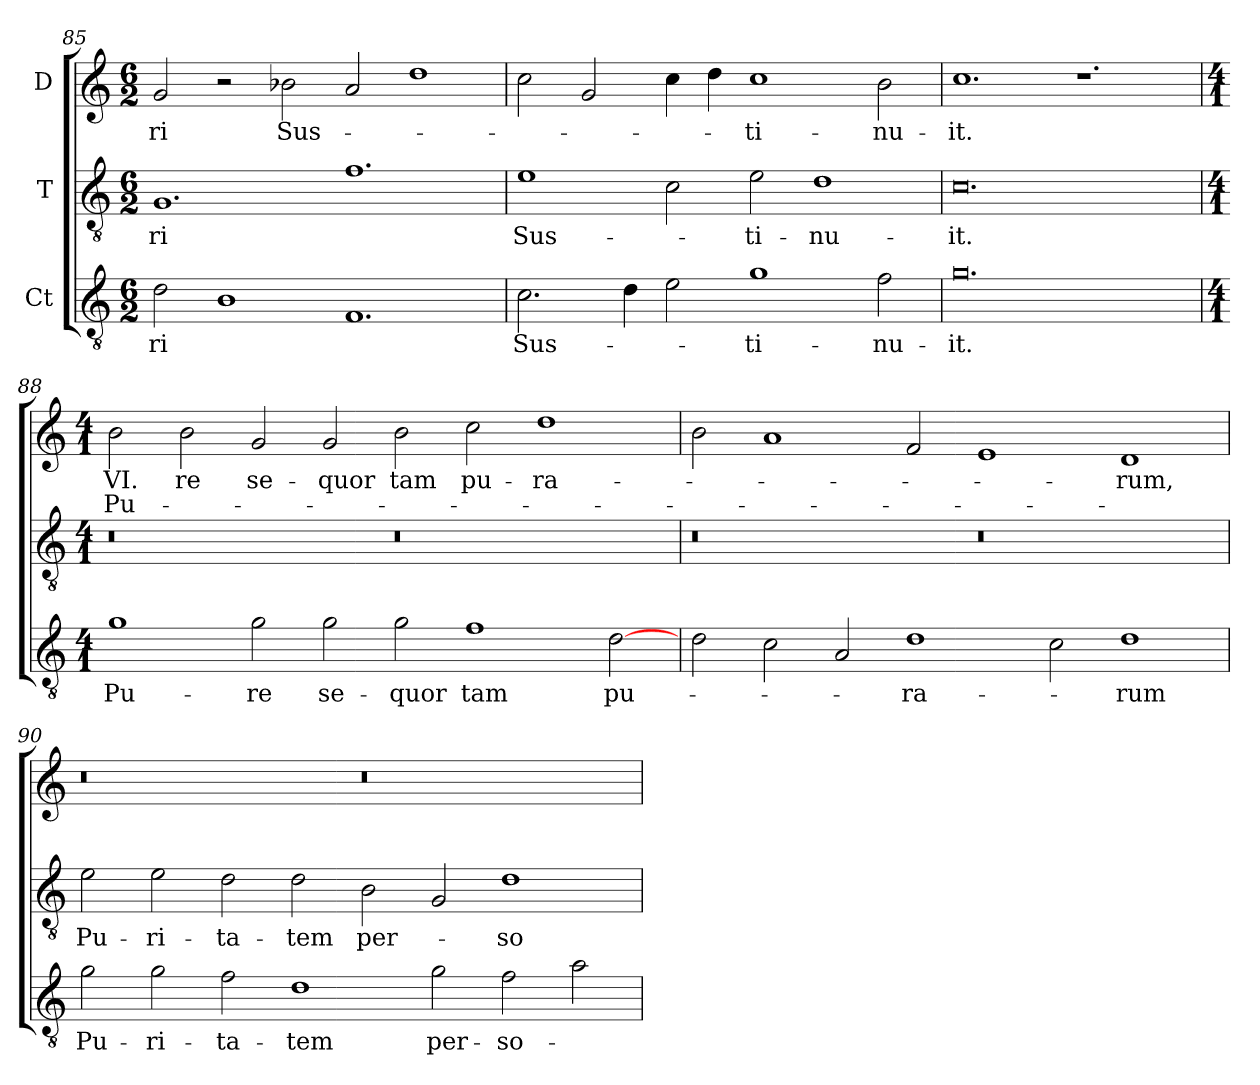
**kern	**text	**kern	**text	**kern	**text	**text
*part3	*part3	*part2	*part2	*part1	*part1	*part1
*staff3	*staff3	*staff2	*staff2	*staff1	*staff1	*staff1
*I"Ct	*	*I"T	*	*I"D	*	*
*clefGv2	*	*clefGv2	*	*clefG2	*	*
*ITrd7c12	*	*ITrd7c12	*	*	*	*
*k[]	*	*k[]	*	*k[]	*	*
*C:	*	*C:	*	*C:	*	*
*M6/2	*	*M6/2	*	*M6/2	*	*
=85	=85	=85	=85	=85	=85	=85
!	!LO:LY:b:color=#000000	!	!	!	!	!
!	!	!	!LO:LY:b:color=#000000	!	!	!
!	!	!	!	!	!LO:LY:b:color=#000000	!
2Di\	-ri	1.GGi/	-ri	2gi/	-ri	.
1BBi/	.	.	.	2r	.	.
!	!	!	!	!	!LO:LY:b:color=#000000	!
.	.	.	.	2b-Xi\	Sus-	.
1.FFi/	.	1.Fi\	.	2ai/	.	.
.	.	.	.	1ddi\	.	.
=86	=86	=86	=86	=86	=86	=86
!	!LO:LY:b:color=#000000	!	!	!	!	!
!	!	!	!LO:LY:b:color=#000000	!	!	!
2.Ci\	Sus-	1Ei\	Sus-	2cci\	.	.
.	.	.	.	2gi/	.	.
4Di\	.	.	.	.	.	.
2Ei\	.	2Ci\	.	4cci\	.	.
.	.	.	.	4ddi\	.	.
!	!LO:LY:b:color=#000000	!	!	!	!	!
!	!	!	!LO:LY:b:color=#000000	!	!	!
!	!	!	!	!	!LO:LY:b:color=#000000	!
1Gi\	-ti-	2Ei\	-ti-	1cci\	-ti-	.
!	!	!	!LO:LY:b:color=#000000	!	!	!
.	.	1Di\	-nu-	.	.	.
!	!LO:LY:b:color=#000000	!	!	!	!	!
!	!	!	!	!	!LO:LY:b:color=#000000	!
2Fi\	-nu-	.	.	2bi\	-nu-	.
=87	=87	=87	=87	=87	=87	=87
!	!LO:LY:b:color=#000000	!	!	!	!	!
!	!	!	!LO:LY:b:color=#000000	!	!	!
!	!	!	!	!	!LO:LY:b:color=#000000	!
0.Gi\	-it.	0.Ci\	-it.	1.cci\	-it.	.
.	.	.	.	1.r	.	.
!!LO:PB:g=z
=88	=88	=88	=88	=88	=88	=88
*M4/1	*	*M4/1	*	*M4/1	*	*
!	!LO:LY:b:color=#000000	!	!	!	!	!
!	!	!	!	!	!LO:LY:a:color=#000000	!LO:LY:b:color=#000000
1Gi\	Pu-	0r	.	2bi\	VI.	Pu-
!	!	!	!	!	!LO:LY:b:color=#000000	!
.	.	.	.	2bi\	-re	.
!	!LO:LY:b:color=#000000	!	!	!	!	!
!	!	!	!	!	!LO:LY:b:color=#000000	!
2Gi\	-re	.	.	2gi/	se-	.
!	!LO:LY:b:color=#000000	!	!	!	!	!
!	!	!	!	!	!LO:LY:b:color=#000000	!
2Gi\	se-	.	.	2gi/	-quor	.
!	!LO:LY:b:color=#000000	!	!	!	!	!
!	!	!	!	!	!LO:LY:b:color=#000000	!
2Gi\	-quor	0r	.	2bi\	tam	.
!	!LO:LY:b:color=#000000	!	!	!	!	!
!	!	!	!	!	!LO:LY:b:color=#000000	!
1Fi\	tam	.	.	2cci\	pu-	.
!	!	!	!	!	!LO:LY:b:color=#000000	!
.	.	.	.	1ddi\	-ra-	.
!	!LO:LY:b:color=#000000	!	!	!	!	!
[2Di\	pu-	.	.	.	.	.
=89	=89	=89	=89	=89	=89	=89
2Di\	.	0r	.	2bi\	.	.
2Ci\	.	.	.	1ai/	.	.
2AAi/	.	.	.	.	.	.
!	!LO:LY:b:color=#000000	!	!	!	!	!
1Di\	-ra-	.	.	2fi/	.	.
.	.	0r	.	1ei/	.	.
2Ci\	.	.	.	.	.	.
!	!LO:LY:b:color=#000000	!	!	!	!	!
!	!	!	!	!	!LO:LY:b:color=#000000	!
1Di\	-rum	.	.	1di/	-rum,	.
=90	=90	=90	=90	=90	=90	=90
!	!LO:LY:b:color=#000000	!	!	!	!	!
!	!	!	!LO:LY:b:color=#000000	!	!	!
2Gi\	Pu-	2Ei\	Pu-	0r	.	.
!	!LO:LY:b:color=#000000	!	!	!	!	!
!	!	!	!LO:LY:b:color=#000000	!	!	!
2Gi\	-ri-	2Ei\	-ri-	.	.	.
!	!LO:LY:b:color=#000000	!	!	!	!	!
!	!	!	!LO:LY:b:color=#000000	!	!	!
2Fi\	-ta-	2Di\	-ta-	.	.	.
!	!LO:LY:b:color=#000000	!	!	!	!	!
!	!	!	!LO:LY:b:color=#000000	!	!	!
1Di\	-tem	2Di\	-tem	.	.	.
!	!	!	!LO:LY:b:color=#000000	!	!	!
.	.	2BBi\	per-	0r	.	.
!	!LO:LY:b:color=#000000	!	!	!	!	!
2Gi\	per-	2GGi/	.	.	.	.
!	!LO:LY:b:color=#000000	!	!	!	!	!
!	!	!	!LO:LY:b:color=#000000	!	!	!
2Fi\	-so-	1Di\	-so-	.	.	.
2Ai\	.	.	.	.	.	.
=	=	=	=	=	=	=
*-	*-	*-	*-	*-	*-	*-
